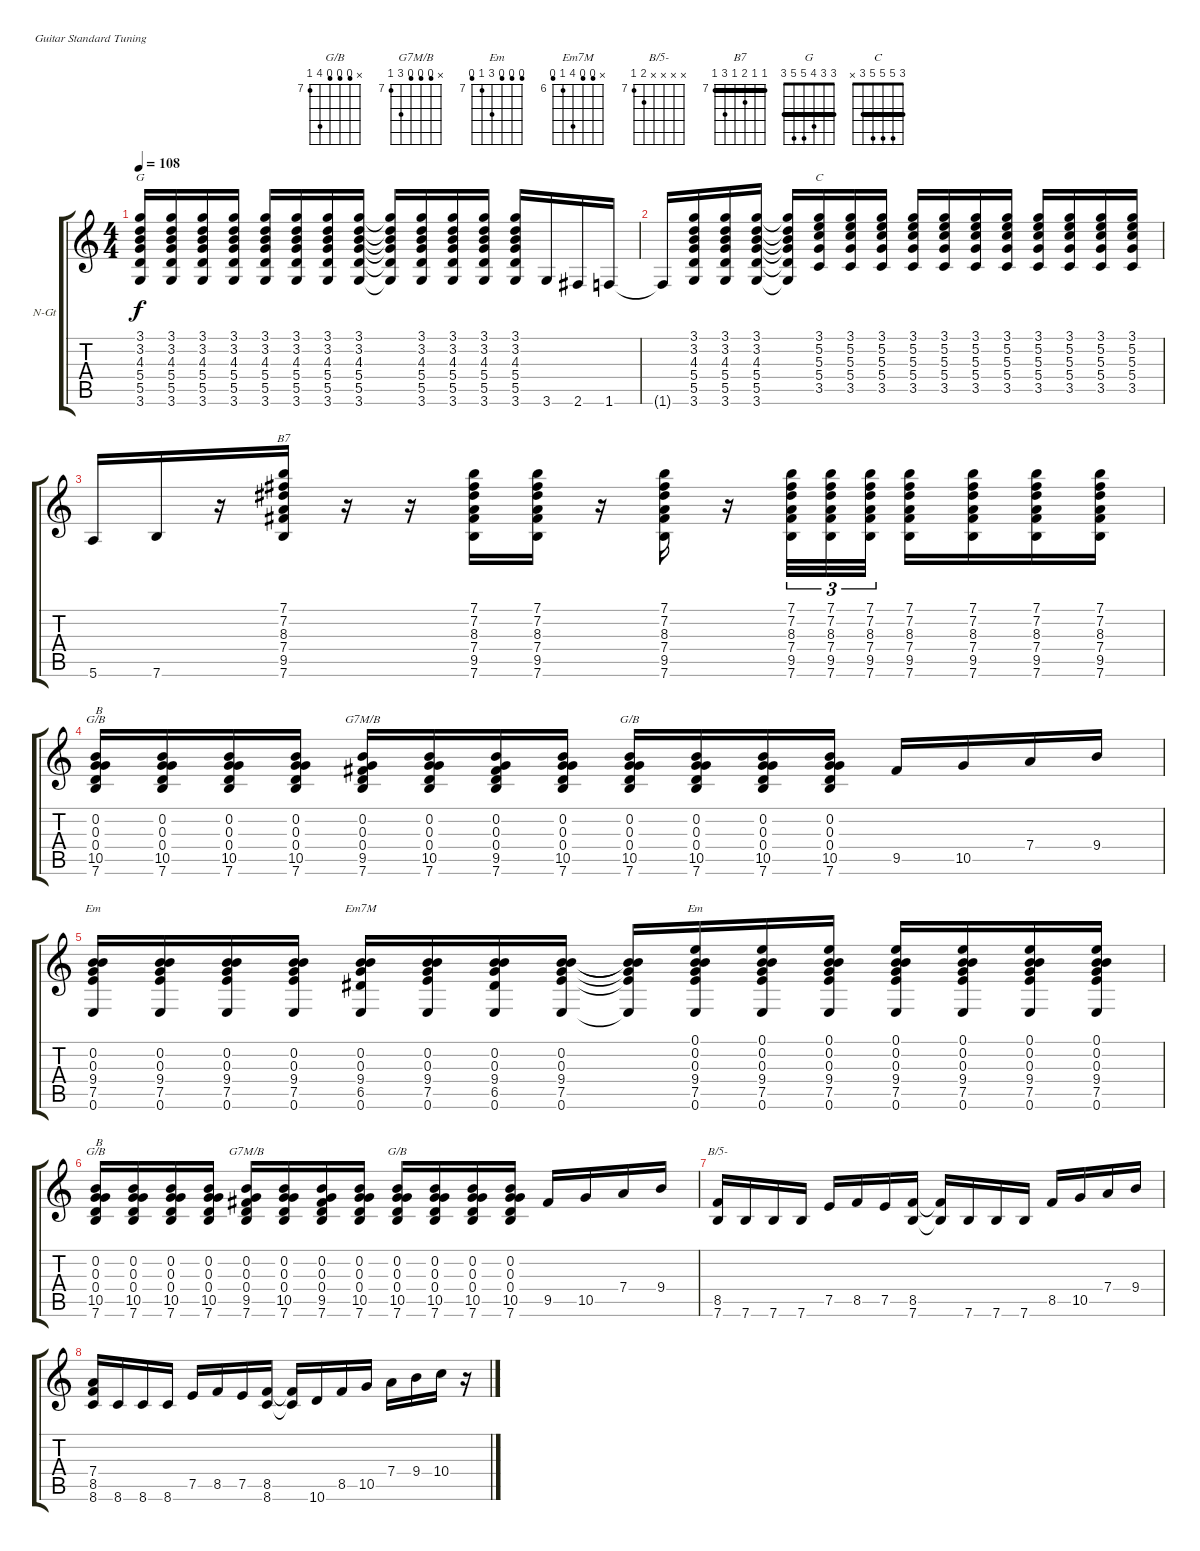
\bracketExtendMode groupsimilarinstruments
\firstSystemTrackNameOrientation horizontal
\otherSystemsTrackNameOrientation horizontal
\track ("Paco" "N-Gt") {instrument acousticguitarnylon}
\staff {score tabs}
\tuning (E4 B3 G3 D3 A2 E2)
\chord ("G/B" x 6 6 6 10 7) {firstfret 7 showfingering false}
\chord ("G7M/B" x 6 6 6 9 7) {firstfret 7 showfingering false}
\chord ("Em" x 6 6 9 7 6) {firstfret 7 showfingering false}
\chord ("Em7M" x 5 5 9 6 5) {firstfret 6 showfingering false}
\chord ("Em" 6 6 6 9 7 6) {firstfret 7 showfingering false}
\chord ("B/5-" x x x x 8 7) {firstfret 7 showfingering false}
\chord ("B7" 7 7 8 7 9 7) {firstfret 7 showfingering false barre (7 7 7)}
\chord ("G" 3 3 4 5 5 3) {showfingering false barre (3 3)}
\chord ("C" 3 5 5 5 3 x) {showfingering false barre 3}
\ts (4 4)
\tempo 108
\clef g2
\ks c
(3.1 3.2 4.3 5.4 5.5 3.6).16{ch "G" dy f} (3.1 3.2 4.3 5.4 5.5 3.6).16 (3.1 3.2 4.3 5.4 5.5 3.6).16 (3.1 3.2 4.3 5.4 5.5 3.6).16 (3.1 3.2 4.3 5.4 5.5 3.6).16 (3.1 3.2 4.3 5.4 5.5 3.6).16 (3.1 3.2 4.3 5.4 5.5 3.6).16 (3.1 3.2 4.3 5.4 5.5 3.6).16 (3.1{t} 3.2{t} 4.3{t} 5.4{t} 5.5{t} 3.6{t}).16 (3.1 3.2 4.3 5.4 5.5 3.6).16 (3.1 3.2 4.3 5.4 5.5 3.6).16 (3.1 3.2 4.3 5.4 5.5 3.6).16 (3.1 3.2 4.3 5.4 5.5 3.6).16 3.6.16 2.6.16 1.6.16 |
1.6{t}.16 (3.1 3.2 4.3 5.4 5.5 3.6).16 (3.1 3.2 4.3 5.4 5.5 3.6).16 (3.1 3.2 4.3 5.4 5.5 3.6).16 (3.1{t} 3.2{t} 4.3{t} 5.4{t} 5.5{t} 3.6{t}).16 (3.1 5.2 5.3 5.4 3.5).16{ch "C"} (3.1 5.2 5.3 5.4 3.5).16 (3.1 5.2 5.3 5.4 3.5).16 (3.1 5.2 5.3 5.4 3.5).16 (3.1 5.2 5.3 5.4 3.5).16 (3.1 5.2 5.3 5.4 3.5).16 (3.1 5.2 5.3 5.4 3.5).16 (3.1 5.2 5.3 5.4 3.5).16 (3.1 5.2 5.3 5.4 3.5).16 (3.1 5.2 5.3 5.4 3.5).16 (3.1 5.2 5.3 5.4 3.5).16 |
5.6.16 7.6.16 r.16 (7.1 7.2 8.3 7.4 9.5 7.6).16{ch "B7"} r.16 r.16 (7.1 7.2 8.3 7.4 9.5 7.6).16 (7.1 7.2 8.3 7.4 9.5 7.6).16 r.16 (7.1 7.2 8.3 7.4 9.5 7.6).16 r.16 (7.1 7.2 8.3 7.4 9.5 7.6).32{tu (3 2)} (7.1 7.2 8.3 7.4 9.5 7.6).32{tu (3 2)} (7.1 7.2 8.3 7.4 9.5 7.6).32{tu (3 2)} (7.1 7.2 8.3 7.4 9.5 7.6).16 (7.1 7.2 8.3 7.4 9.5 7.6).16 (7.1 7.2 8.3 7.4 9.5 7.6).16 (7.1 7.2 8.3 7.4 9.5 7.6).16 |
(0.2 0.3 0.4 10.5 7.6).16{ch "G/B" txt "B"} (0.2 0.3 0.4 10.5 7.6).16 (0.2 0.3 0.4 10.5 7.6).16 (0.2 0.3 0.4 10.5 7.6).16 (0.2 0.3 0.4 9.5 7.6).16{ch "G7M/B"} (0.2 0.3 0.4 10.5 7.6).16 (0.2 0.3 0.4 9.5 7.6).16 (0.2 0.3 0.4 10.5 7.6).16 (0.2 0.3 0.4 10.5 7.6).16{ch "G/B"} (0.2 0.3 0.4 10.5 7.6).16 (0.2 0.3 0.4 10.5 7.6).16 (0.2 0.3 0.4 10.5 7.6).16 9.5.16 10.5.16 7.4.16 9.4.16 |
(0.2 0.3 9.4 7.5 0.6).16{ch "Em"} (0.2 0.3 9.4 7.5 0.6).16 (0.2 0.3 9.4 7.5 0.6).16 (0.2 0.3 9.4 7.5 0.6).16 (0.2 0.3 9.4 6.5 0.6).16{ch "Em7M"} (0.2 0.3 9.4 7.5 0.6).16 (0.2 0.3 9.4 6.5 0.6).16 (0.2 0.3 9.4 7.5 0.6).16 (0.2{t} 0.3{t} 9.4{t} 7.5{t} 0.6{t}).16 (0.1 0.2 0.3 9.4 7.5 0.6).16{ch "Em"} (0.1 0.2 0.3 9.4 7.5 0.6).16 (0.1 0.2 0.3 9.4 7.5 0.6).16 (0.1 0.2 0.3 9.4 7.5 0.6).16 (0.1 0.2 0.3 9.4 7.5 0.6).16 (0.1 0.2 0.3 9.4 7.5 0.6).16 (0.1 0.2 0.3 9.4 7.5 0.6).16 |
(0.2 0.3 0.4 10.5 7.6).16{ch "G/B" txt "B"} (0.2 0.3 0.4 10.5 7.6).16 (0.2 0.3 0.4 10.5 7.6).16 (0.2 0.3 0.4 10.5 7.6).16 (0.2 0.3 0.4 9.5 7.6).16{ch "G7M/B"} (0.2 0.3 0.4 10.5 7.6).16 (0.2 0.3 0.4 9.5 7.6).16 (0.2 0.3 0.4 10.5 7.6).16 (0.2 0.3 0.4 10.5 7.6).16{ch "G/B"} (0.2 0.3 0.4 10.5 7.6).16 (0.2 0.3 0.4 10.5 7.6).16 (0.2 0.3 0.4 10.5 7.6).16 9.5.16 10.5.16 7.4.16 9.4.16 |
(8.5 7.6).16{ch "B/5-"} 7.6.16 7.6.16 7.6.16 7.5.16 8.5.16 7.5.16 (8.5 7.6).16 (8.5{t} 7.6{t}).16 7.6.16 7.6.16 7.6.16 8.5.16 10.5.16 7.4.16 9.4.16 |
(7.4 8.5 8.6).16 8.6.16 8.6.16 8.6.16 7.5.16 8.5.16 7.5.16 (8.5 8.6).16 (8.5{t} 8.6{t}).16 10.6.16 8.5.16 10.5.16 7.4.16 9.4.16 10.4.16 r.16
